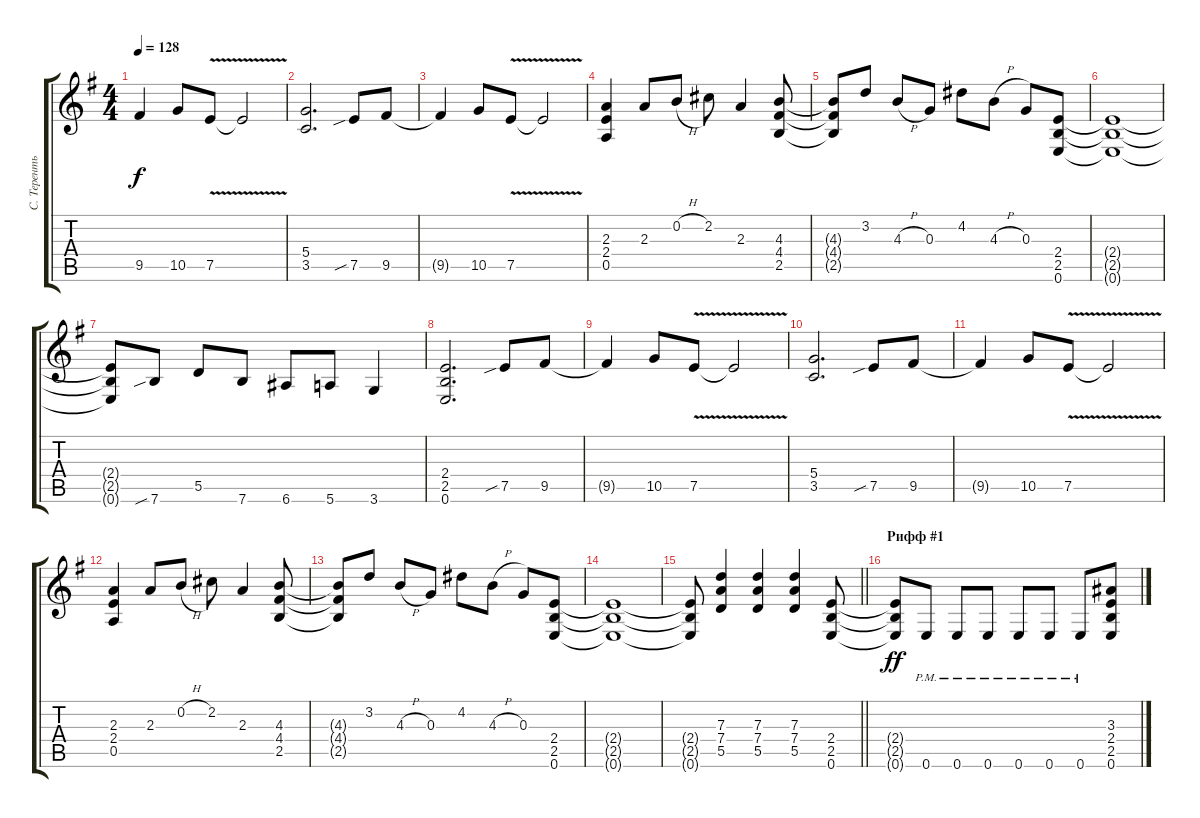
\track ("С. Терентьев" "С. Теренть") {instrument distortionguitar}
\staff {score tabs}
\tuning (E4 B3 G3 D3 A2 E2) {hide}
\ts (4 4)
\tempo 128
\clef g2
\ks g
9.5{t}.4{dy f} 10.5.8 7.5{v}.8 7.5{v t}.2 |
(5.4 3.5).2{d} 7.5{sib}.8 9.5.8 |
9.5{t}.4 10.5.8 7.5{v}.8 7.5{v t}.2 |
(2.3 2.4 0.5).4 2.3.8 0.2{h}.8 2.2.8 2.3.4 (4.3 4.4 2.5).8 |
(4.3{t} 4.4{t} 2.5{t}).8 3.2.8 4.3{h}.8 0.3.8 4.2.8 4.3{h}.8 0.3.8 (2.4 2.5 0.6).8 |
(2.4{t} 2.5{t} 0.6{t}).1 |
(2.4{t} 2.5{t} 0.6{t}).8 7.6{sib}.8 5.5.8 7.6.8 6.6.8 5.6.8 3.6.4 |
(2.4 2.5 0.6).2{d} 7.5{sib}.8 9.5.8 |
9.5{t}.4 10.5.8 7.5{v}.8 7.5{v t}.2 |
(5.4 3.5).2{d} 7.5{sib}.8 9.5.8 |
9.5{t}.4 10.5.8 7.5{v}.8 7.5{v t}.2 |
(2.3 2.4 0.5).4 2.3.8 0.2{h}.8 2.2.8 2.3.4 (4.3 4.4 2.5).8 |
(4.3{t} 4.4{t} 2.5{t}).8 3.2.8 4.3{h}.8 0.3.8 4.2.8 4.3{h}.8 0.3.8 (2.4 2.5 0.6).8 |
(2.4{t} 2.5{t} 0.6{t}).1 |
\barLineRight lightlight
(2.4{t} 2.5{t} 0.6{t}).8 (7.3 7.4 5.5).4 (7.3 7.4 5.5).4 (7.3 7.4 5.5).4 (2.4 2.5 0.6).8 |
\section ("" "Рифф #1")
(2.4{t} 2.5{t} 0.6{t}).8{dy ff} 0.6{pm}.8 0.6{pm}.8 0.6{pm}.8 0.6{pm}.8 0.6{pm}.8 0.6{pm}.8 (3.3 2.4 2.5 0.6).8
